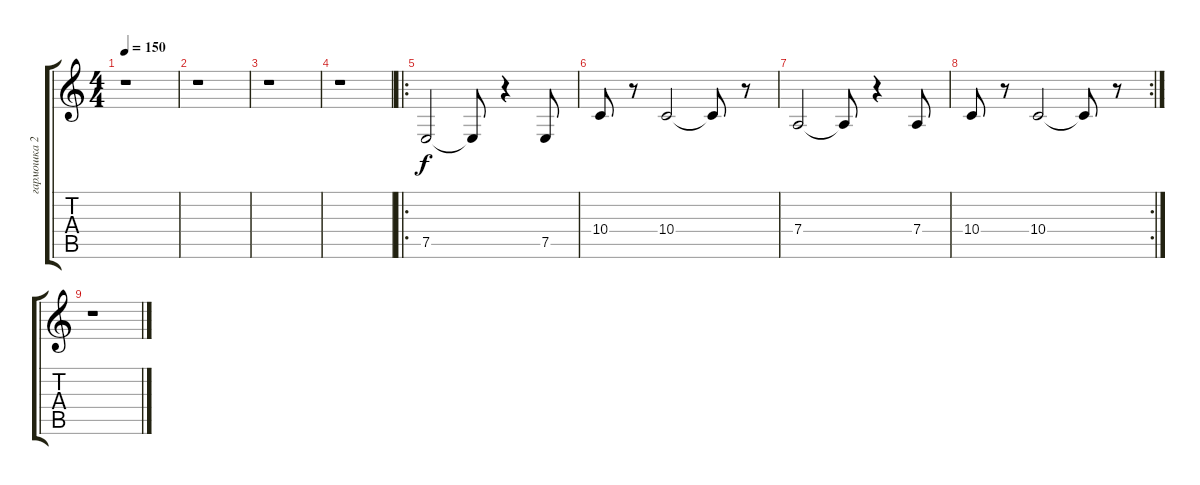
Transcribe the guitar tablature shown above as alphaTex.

\track ("гармошка 2" "гармошка 2") {instrument harmonica}
\staff {score tabs}
\tuning (E4 B3 G3 D3 A2 E2) {hide}
\ts (4 4)
\tempo 150
\clef g2
\ks c
r.1{dy f} |
r.1 |
r.1 |
r.1 |
\ro
7.5.2 7.5{t}.8 r.4 7.5.8 |
10.4.8 r.8 10.4.2 10.4{t}.8 r.8 |
7.4.2 7.4{t}.8 r.4 7.4.8 |
\rc 2
10.4.8 r.8 10.4.2 10.4{t}.8 r.8 |
r.1
